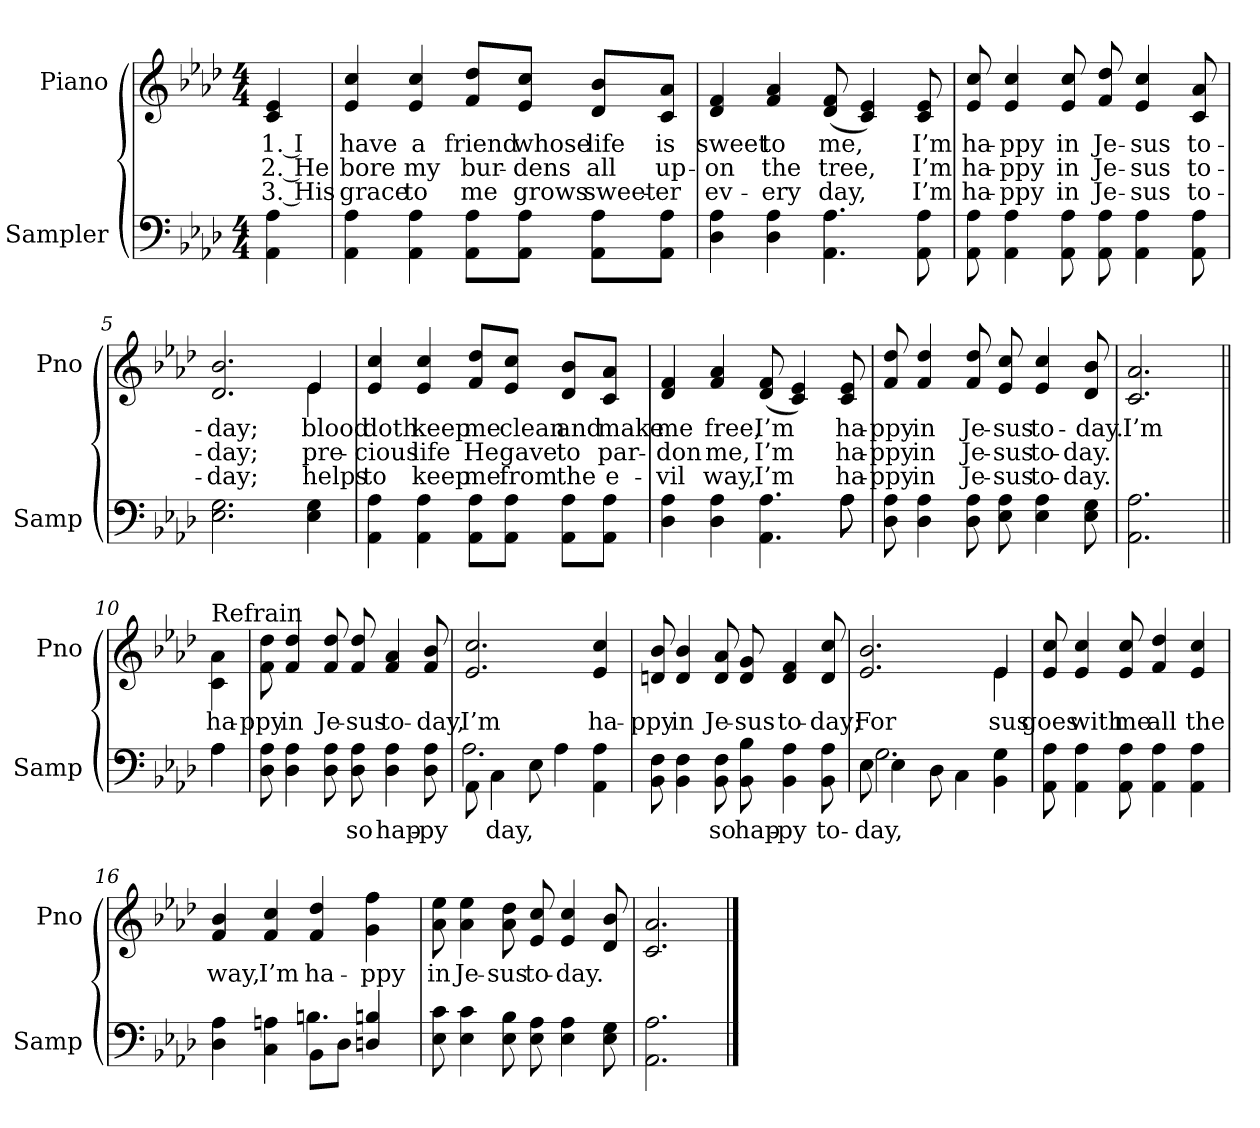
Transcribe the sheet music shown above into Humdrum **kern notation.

**kern	**text	**kern	**text	**text	**text
*part2	*part2	*part1	*part1	*part1	*part1
*staff2	*staff2	*staff1	*staff1	*staff1	*staff1
*I"Sampler	*	*I"Piano	*	*	*
*I'Samp	*	*I'Pno	*	*	*
*clefF4	*	*clefG2	*	*	*
*k[b-e-a-d-]	*	*k[b-e-a-d-]	*	*	*
*A-:	*	*A-:	*	*	*
*M4/4	*	*M4/4	*	*	*
=1	=1	=1	=1	=1	=1
4AA- 4A-	.	4c 4e-	1. I	2. He	3. His
=2	=2	=2	=2	=2	=2
4AA- 4A-	.	4e- 4cc	have	bore	grace
4AA- 4A-	.	4e- 4cc	a	my	to
8AA-\ 8A-\L	.	8f/ 8dd-/L	friend	bur-	me
8AA-\ 8A-\J	.	8e-/ 8cc/J	whose	-dens	grows
8AA-\ 8A-\L	.	8d-/ 8b-/L	life	all	sweet-
8AA-\ 8A-\J	.	8c/ 8a-/J	is	up-	-er
=3	=3	=3	=3	=3	=3
4D- 4A-	.	4d- 4f	sweet	-on	ev-
4D- 4A-	.	4f 4a-	to	the	-ery
4.AA- 4.A-	.	(8d- 8f	me,	tree,	day,
.	.	4c 4e-)	.	.	.
8AA- 8A-	.	8c 8e-	I’m	I’m	I’m
=4	=4	=4	=4	=4	=4
8AA- 8A-	.	8e- 8cc	ha-	ha-	ha-
4AA- 4A-	.	4e- 4cc	-ppy	-ppy	-ppy
8AA- 8A-	.	8e- 8cc	in	in	in
8AA- 8A-	.	8f 8dd-	Je-	Je-	Je-
4AA- 4A-	.	4e- 4cc	-sus	-sus	-sus
8AA- 8A-	.	8c 8a-	to-	to-	to-
=5	=5	=5	=5	=5	=5
*	*	*^	*	*	*
2.E- 2.G	.	2.d- 2.b-	2.ryy	-day;	-day;	-day;
4E- 4G	.	4e-/	4e-	blood	pre-	helps
*	*	*v	*v	*	*	*
=6	=6	=6	=6	=6	=6
4AA- 4A-	.	4e- 4cc	doth	-cious	to
4AA- 4A-	.	4e- 4cc	keep	life	keep
8AA-\ 8A-\L	.	8f/ 8dd-/L	me	He	me
8AA-\ 8A-\J	.	8e-/ 8cc/J	clean	gave	from
8AA-\ 8A-\L	.	8d-/ 8b-/L	and	to	the
8AA-\ 8A-\J	.	8c/ 8a-/J	make	par-	e-
=7	=7	=7	=7	=7	=7
*^	*	*	*	*	*
4D- 4A-	2..ryy	.	4d- 4f	me	-don	-vil
4D- 4A-	.	.	4f 4a-	free,	me,	way,
4.AA- 4.A-	.	.	(8d- 8f	I’m	I’m	I’m
.	.	.	4c 4e-)	.	.	.
8A-\	8A-	.	8c 8e-	ha-	ha-	ha-
*v	*v	*	*	*	*	*
=8	=8	=8	=8	=8	=8
8D- 8A-	.	8f 8dd-	-ppy	-ppy	-ppy
4D- 4A-	.	4f 4dd-	in	in	in
8D- 8A-	.	8f 8dd-	Je-	Je-	Je-
8E- 8A-	.	8e- 8cc	-sus	-sus	-sus
4E- 4A-	.	4e- 4cc	to-	to-	to-
8E- 8G	.	8d- 8b-	-day.	-day.	-day.
=9	=9	=9	=9	=9	=9
2.AA- 2.A-	.	2.c 2.a-	I’m	.	.
=10||	=10||	=10||	=10||	=10||	=10||
*^	*	*	*	*	*
!	!	!	!LO:TX:t=Refrain	!	!	!
4A-\	4A-	.	4c\ 4a-\	ha-	.	.
*v	*v	*	*	*	*	*
=11	=11	=11	=11	=11	=11
8D- 8A-	.	8f\ 8dd-\	-ppy	.	.
4D- 4A-	.	4f 4dd-	in	.	.
8D- 8A-	.	8f 8dd-	Je-	.	.
8D- 8A-	so	8f 8dd-	-sus	.	.
4D- 4A-	hap-	4f 4a-	to-	.	.
8D- 8A-	-py	8f 8b-	-day,	.	.
=12	=12	=12	=12	=12	=12
*^	*	*	*	*	*
8AA-\	2.A-	.	2.e- 2.cc	I’m	.	.
4C\	.	-day,	.	.	.	.
8E-\	.	.	.	.	.	.
4A-\	.	.	.	.	.	.
4AA- 4A-	4ryy	.	4e- 4cc	ha-	.	.
*v	*v	*	*	*	*	*
=13	=13	=13	=13	=13	=13
8BB- 8F	.	8dn 8b-	-ppy	.	.
4BB- 4F	.	4d 4b-	in	.	.
8BB- 8F	so	8d 8a-	Je-	.	.
8BB- 8B-	hap-	8d 8g	-sus	.	.
4BB- 4A-	-py	4d 4f	to-	.	.
8BB- 8A-	to-	8d 8cc	-day;	.	.
=14	=14	=14	=14	=14	=14
*^	*	*^	*	*	*
8E-\	2.G	-day,	2.e- 2.b-	2.ryy	For	.	.
4E-\	.	.	.	.	.	.	.
8D-\	.	.	.	.	.	.	.
4C\	.	.	.	.	.	.	.
4BB- 4G	4ryy	.	4e-/	4e-	-sus	.	.
*v	*v	*	*	*	*	*	*
*	*	*v	*v	*	*	*
=15	=15	=15	=15	=15	=15
8AA- 8A-	.	8e- 8cc	goes	.	.
4AA- 4A-	.	4e- 4cc	with	.	.
8AA- 8A-	.	8e- 8cc	me	.	.
4AA- 4A-	.	4f 4dd-	all	.	.
4AA- 4A-	.	4e- 4cc	the	.	.
=16	=16	=16	=16	=16	=16
*^	*	*	*	*	*
4D- 4A-	2ryy	.	4f 4b-	way,	.	.
4C 4An	.	.	4f 4cc	I’m	.	.
8BB-\L	4.B	.	4f 4dd-	ha-	.	.
8D-\J	.	.	.	.	.	.
4Dn 4Bn	.	.	4g 4ff	-ppy	.	.
.	8ryy	.	.	.	.	.
*v	*v	*	*	*	*	*
=17	=17	=17	=17	=17	=17
8E- 8c	.	8a- 8ee-	in	.	.
4E- 4c	.	4a- 4ee-	Je-	.	.
8E- 8B-	.	8a- 8dd-	-sus	.	.
8E- 8A-	.	8e- 8cc	to-	.	.
4E- 4A-	.	4e- 4cc	-day.	.	.
8E- 8G	.	8d- 8b-	.	.	.
=18	=18	=18	=18	=18	=18
2.AA- 2.A-	.	2.c 2.a-	.	.	.
==	==	==	==	==	==
*-	*-	*-	*-	*-	*-
